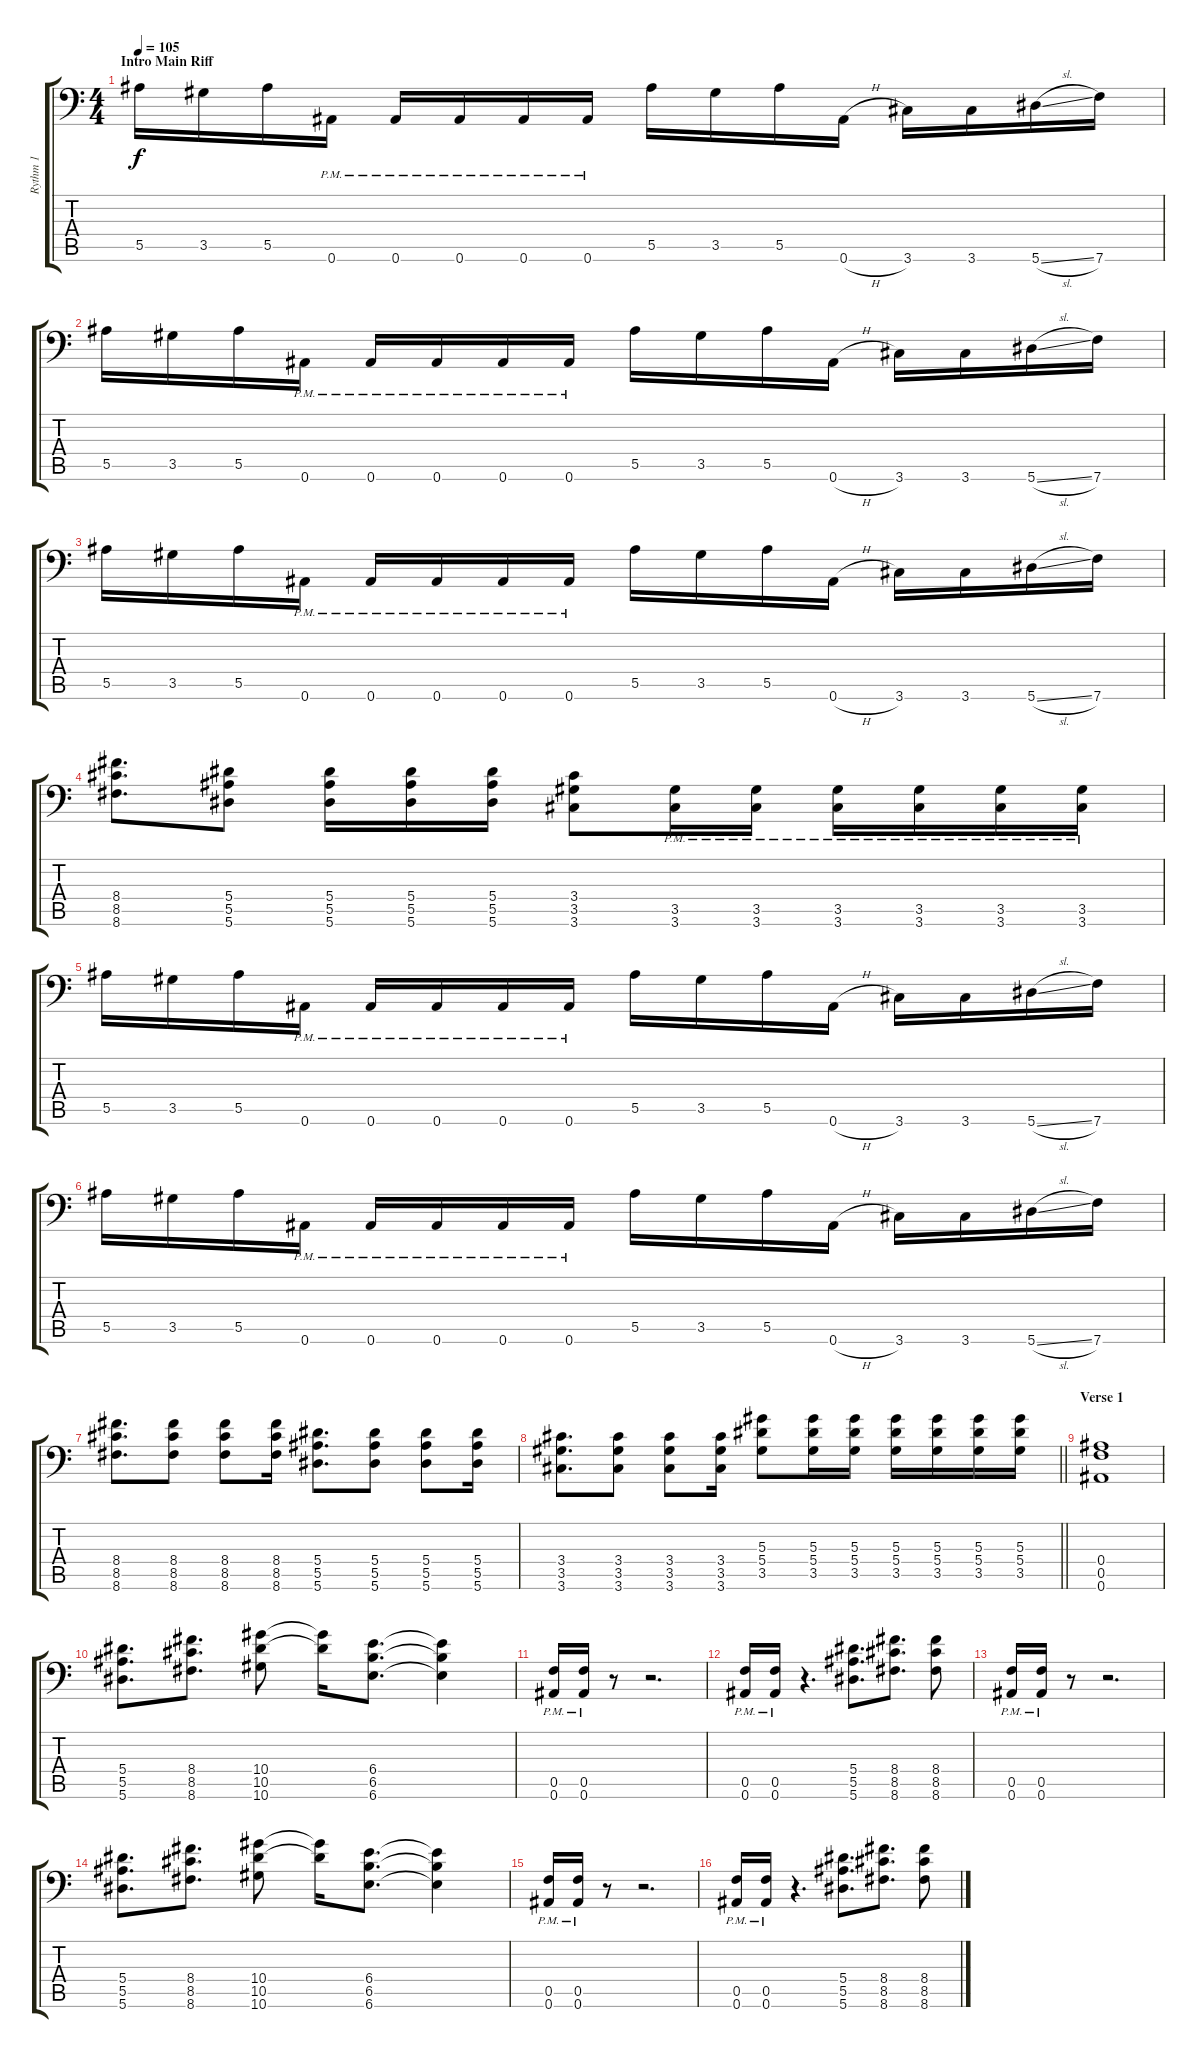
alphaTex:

\track ("Rythm 1" "Rythm 1") {instrument distortionguitar}
\staff {score tabs}
\tuning (C4 G3 Eb3 Bb2 F2 Bb1) {hide}
\ts (4 4)
\section ("" "Intro Main Riff")
\tempo 105
\clef f4
\ks c
5.5.16{dy f instrument distortionguitar} 3.5.16 5.5.16 0.6{pm}.16 0.6{pm}.16 0.6{pm}.16 0.6{pm}.16 0.6{pm}.16 5.5.16 3.5.16 5.5.16 0.6{h}.16 3.6.16 3.6.16 5.6{sl}.16 7.6.16 |
5.5.16 3.5.16 5.5.16 0.6{pm}.16 0.6{pm}.16 0.6{pm}.16 0.6{pm}.16 0.6{pm}.16 5.5.16 3.5.16 5.5.16 0.6{h}.16 3.6.16 3.6.16 5.6{sl}.16 7.6.16 |
5.5.16 3.5.16 5.5.16 0.6{pm}.16 0.6{pm}.16 0.6{pm}.16 0.6{pm}.16 0.6{pm}.16 5.5.16 3.5.16 5.5.16 0.6{h}.16 3.6.16 3.6.16 5.6{sl}.16 7.6.16 |
(8.4 8.5 8.6).8{d} (5.4 5.5 5.6).8 (5.4 5.5 5.6).16 (5.4 5.5 5.6).16 (5.4 5.5 5.6).16 (3.4 3.5 3.6).8 (3.5{pm} 3.6{pm}).16 (3.5{pm} 3.6{pm}).16 (3.5{pm} 3.6{pm}).16 (3.5{pm} 3.6{pm}).16 (3.5{pm} 3.6{pm}).16 (3.5{pm} 3.6{pm}).16 |
5.5.16 3.5.16 5.5.16 0.6{pm}.16 0.6{pm}.16 0.6{pm}.16 0.6{pm}.16 0.6{pm}.16 5.5.16 3.5.16 5.5.16 0.6{h}.16 3.6.16 3.6.16 5.6{sl}.16 7.6.16 |
5.5.16 3.5.16 5.5.16 0.6{pm}.16 0.6{pm}.16 0.6{pm}.16 0.6{pm}.16 0.6{pm}.16 5.5.16 3.5.16 5.5.16 0.6{h}.16 3.6.16 3.6.16 5.6{sl}.16 7.6.16 |
(8.4 8.5 8.6).8{d} (8.4 8.5 8.6).8 (8.4 8.5 8.6).8 (8.4 8.5 8.6).16 (5.4 5.5 5.6).8{d} (5.4 5.5 5.6).8 (5.4 5.5 5.6).8 (5.4 5.5 5.6).16 |
\barLineRight lightlight
(3.4 3.5 3.6).8{d} (3.4 3.5 3.6).8 (3.4 3.5 3.6).8 (3.4 3.5 3.6).16 (5.3 5.4 3.5).8 (5.3 5.4 3.5).16 (5.3 5.4 3.5).16 (5.3 5.4 3.5).16 (5.3 5.4 3.5).16 (5.3 5.4 3.5).16 (5.3 5.4 3.5).16 |
\section ("" "Verse 1")
(0.4 0.5 0.6).1 |
(5.4 5.5 5.6).8{d} (8.4 8.5 8.6).8{d} (10.4 10.5 10.6).8 (10.4{t} 10.5{t}).16 (6.4 6.5 6.6).8{d} (6.4{t} 6.5{t} 6.6{t}).4 |
(0.5{pm} 0.6{pm}).16 (0.5{pm} 0.6{pm}).16 r.8 r.2{d} |
(0.5{pm} 0.6{pm}).16 (0.5{pm} 0.6{pm}).16 r.4{d} (5.4 5.5 5.6).8{d} (8.4 8.5 8.6).8{d} (8.4 8.5 8.6).8 |
(0.5{pm} 0.6{pm}).16 (0.5{pm} 0.6{pm}).16 r.8 r.2{d} |
(5.4 5.5 5.6).8{d} (8.4 8.5 8.6).8{d} (10.4 10.5 10.6).8 (10.4{t} 10.5{t}).16 (6.4 6.5 6.6).8{d} (6.4{t} 6.5{t} 6.6{t}).4 |
(0.5{pm} 0.6{pm}).16 (0.5{pm} 0.6{pm}).16 r.8 r.2{d} |
(0.5{pm} 0.6{pm}).16 (0.5{pm} 0.6{pm}).16 r.4{d} (5.4 5.5 5.6).8{d} (8.4 8.5 8.6).8{d} (8.4 8.5 8.6).8
